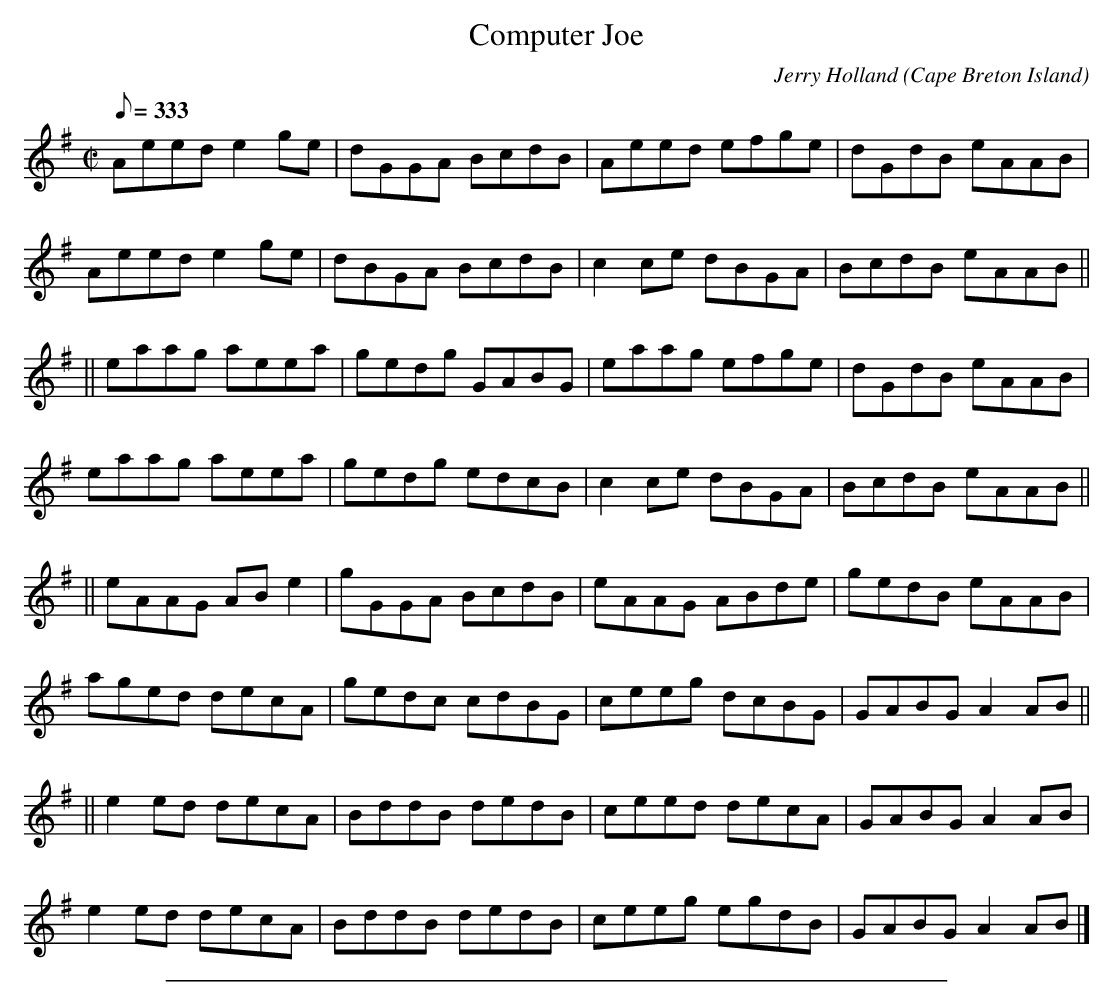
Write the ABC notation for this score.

X:1
T: Computer Joe
C:Jerry Holland
O:Cape Breton Island
L:1/8
Q:333
M:C|
K:Ador
Aeed e2 ge|dGGA BcdB|Aeed efge|dGdB eAAB|
Aeed e2 ge|dBGA BcdB|c2 ce dBGA|BcdB eAAB||
||eaag aeea|gedg GABG|eaag efge|dGdB eAAB|
eaag aeea|gedg edcB|c2 ce dBGA|BcdB eAAB||
||eAAG AB e2|gGGA BcdB|eAAG ABde|gedB eAAB|
aged decA|gedc cdBG|ceeg dcBG|GABG A2 AB||
||e2 ed decA|BddB dedB|ceed decA|GABG A2 AB|
e2 ed decA|BddB dedB|ceeg egdB|GABG A2 AB|]
